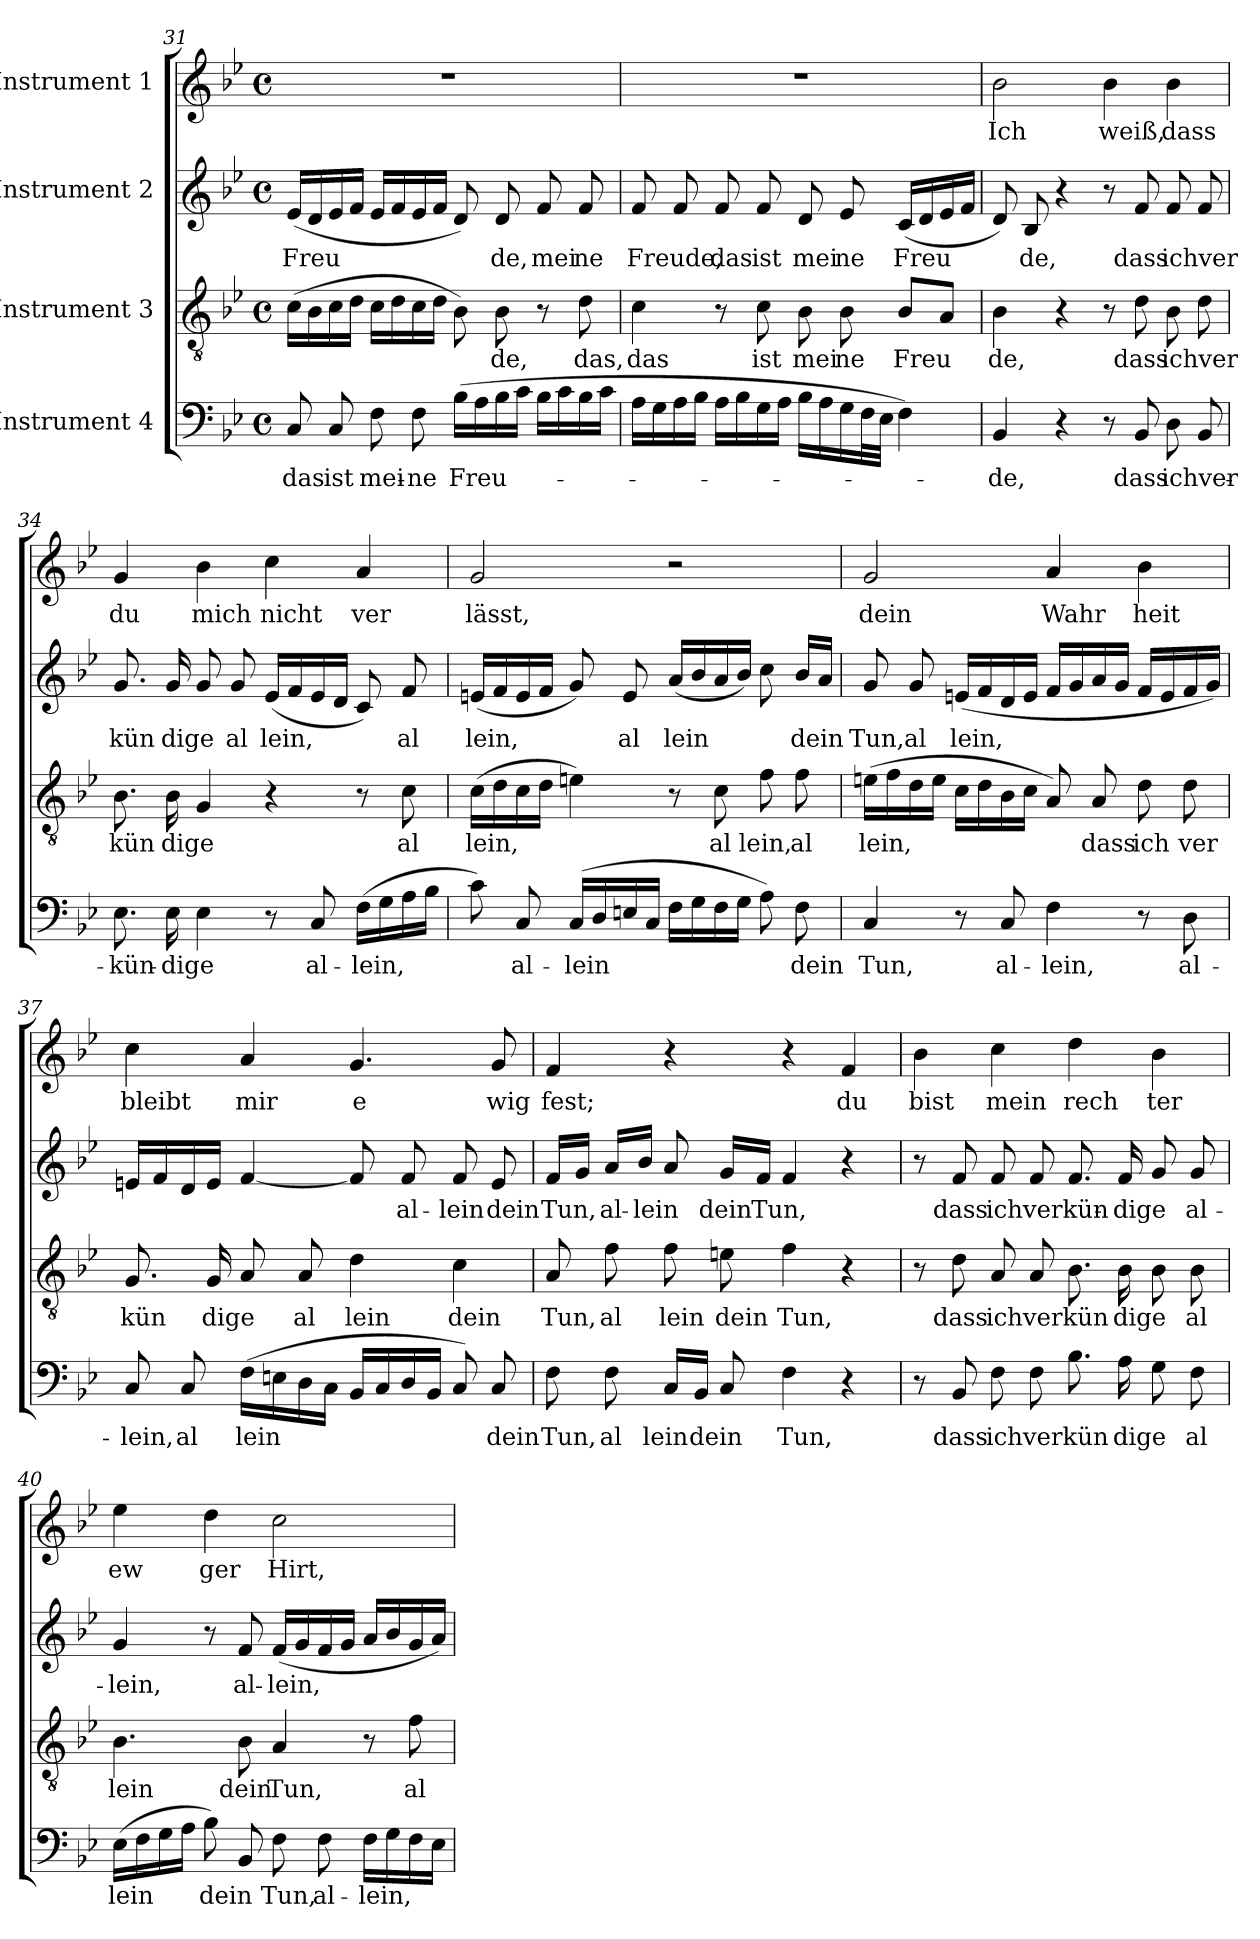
**kern	**text	**kern	**text	**kern	**text	**kern	**text
*part4	*part4	*part3	*part3	*part2	*part2	*part1	*part1
*staff4	*staff4	*staff3	*staff3	*staff2	*staff2	*staff1	*staff1
*I"Instrument 4	*	*I"Instrument 3	*	*I"Instrument 2	*	*I"Instrument 1	*
!!LO:LB:g=z
*clefF4	*	*clefGv2	*	*clefG2	*	*clefG2	*
*k[b-e-]	*	*k[b-e-]	*	*k[b-e-]	*	*k[b-e-]	*
*B-:	*	*B-:	*	*B-:	*	*B-:	*
*M4/4	*	*M4/4	*	*M4/4	*	*M4/4	*
*met(c)	*	*met(c)	*	*met(c)	*	*met(c)	*
=31	=31	=31	=31	=31	=31	=31	=31
!	!LO:LY:b:cj	!	!	!	!LO:LY:b	!	!
8C/	das	(>16c\L	.	(<16e-/L	Freu	1r	.
.	.	16B-\	.	16d/	.	.	.
!	!LO:LY:b:cj	!	!	!	!	!	!
8C/	ist	16c\	.	16e-/	.	.	.
.	.	16d\J	.	16f/J	.	.	.
!	!LO:LY:b:cj	!	!	!	!	!	!
8F\	mei-	16c\L	.	16e-/L	.	.	.
.	.	16d\	.	16f/	.	.	.
!	!LO:LY:b:cj	!	!	!	!	!	!
8F\	-ne	16c\	.	16e-/	.	.	.
.	.	16d\J	.	16f/J	.	.	.
!	!LO:LY:b	!	!	!	!	!	!
(>16B-\L	Freu-	8B-\)	.	8d/)	.	.	.
16A\	.	.	.	.	.	.	.
!	!	!	!LO:LY:b:cj	!	!LO:LY:b:cj	!	!
16B-\	.	8B-\	de,	8d/	de,	.	.
16c\J	.	.	.	.	.	.	.
!	!	!	!	!	!LO:LY:b:cj	!	!
16B-\L	.	8r	.	8f/	mei	.	.
16c\	.	.	.	.	.	.	.
!	!	!	!LO:LY:b:cj	!	!LO:LY:b:cj	!	!
16B-\	.	8d\	das,	8f/	ne	.	.
16c\J	.	.	.	.	.	.	.
=32	=32	=32	=32	=32	=32	=32	=32
!	!	!	!LO:LY:b:cj	!	!LO:LY:b:cj	!	!
16A\L	.	4c\	das	8f/	Freude,	1r	.
16G\	.	.	.	.	.	.	.
16A\	.	.	.	8f/	.	.	.
16B-\J	.	.	.	.	.	.	.
!	!	!	!	!	!LO:LY:b:cj	!	!
16A\L	.	8r	.	8f/	das	.	.
16B-\	.	.	.	.	.	.	.
!	!	!	!LO:LY:b:cj	!	!LO:LY:b:cj	!	!
16G\	.	8c\	ist	8f/	ist	.	.
16A\J	.	.	.	.	.	.	.
!	!	!	!LO:LY:b:cj	!	!LO:LY:b:cj	!	!
16B-\L	.	8B-\	mei	8d/	mei	.	.
16A\	.	.	.	.	.	.	.
!	!	!	!LO:LY:b:cj	!	!LO:LY:b:cj	!	!
16G\	.	8B-\	ne	8e-/	ne	.	.
32F\	.	.	.	.	.	.	.
32E-\J	.	.	.	.	.	.	.
!	!	!	!LO:LY:b	!	!LO:LY:b	!	!
4F\)	.	8B-/L	Freu	(<16c/L	Freu	.	.
.	.	.	.	16d/	.	.	.
.	.	8A/J	.	16e-/	.	.	.
.	.	.	.	16f/J	.	.	.
=33	=33	=33	=33	=33	=33	=33	=33
!	!LO:LY:b:cj	!	!LO:LY:b:cj	!	!	!	!LO:LY:b:cj
4BB-/	-de,	4B-\	de,	8d/)	.	2b-\	Ich
!	!	!	!	!	!LO:LY:b:cj	!	!
.	.	.	.	8B-/	de,	.	.
4r	.	4r	.	4r	.	.	.
!	!	!	!	!	!	!	!LO:LY:b:cj
8r	.	8r	.	8r	.	4b-\	weiß,
!	!LO:LY:b:cj	!	!LO:LY:b:cj	!	!LO:LY:b:cj	!	!
8BB-/	dass	8d\	dass	8f/	dass	.	.
!	!LO:LY:b	!	!LO:LY:b	!	!LO:LY:b	!	!LO:LY:b:cj
8D\	ichver-	8B-\	ichver	8f/	ichver	4b-\	dass
8BB-/	.	8d\	.	8f/	.	.	.
!!LO:LB:g=z
=34	=34	=34	=34	=34	=34	=34	=34
!	!LO:LY:b:cj	!	!LO:LY:b:cj	!	!LO:LY:b:cj	!	!LO:LY:b:cj
8.E-\	-kün-	8.B-\	kün	8.g/	kün	4g/	du
!	!LO:LY:b	!	!LO:LY:b	!	!LO:LY:b	!	!
16E-\	-dige	16B-\	dige	16g/	dige	.	.
!	!	!	!	!	!	!	!LO:LY:b:cj
4E-\	.	4G/	.	8g/	.	4b-\	mich
!	!	!	!	!	!LO:LY:b:cj	!	!
.	.	.	.	8g/	al	.	.
!	!	!	!	!	!LO:LY:b	!	!LO:LY:b:cj
8r	.	4r	.	(<16e-/L	lein,	4cc\	nicht
.	.	.	.	16f/	.	.	.
!	!LO:LY:b:cj	!	!	!	!	!	!
8C/	al-	.	.	16e-/	.	.	.
.	.	.	.	16d/J	.	.	.
!	!LO:LY:b	!	!	!	!	!	!LO:LY:b:cj
(>16F\L	-lein,	8r	.	8c/)	.	4a/	ver
16G\	.	.	.	.	.	.	.
!	!	!	!LO:LY:b:cj	!	!LO:LY:b:cj	!	!
16A\	.	8c\	al	8f/	al	.	.
16B-\J	.	.	.	.	.	.	.
=35	=35	=35	=35	=35	=35	=35	=35
!	!	!	!LO:LY:b	!	!LO:LY:b	!	!LO:LY:b:cj
8c\)	.	(>16c\L	lein,	(<16en/L	lein,	2g/	lässt,
.	.	16d\	.	16f/	.	.	.
!	!LO:LY:b:cj	!	!	!	!	!	!
8C/	al-	16c\	.	16e/	.	.	.
.	.	16d\J	.	16f/J	.	.	.
!	!LO:LY:b	!	!	!	!	!	!
(>16C/L	-lein	4en\)	.	8g/)	.	.	.
16D/	.	.	.	.	.	.	.
!	!	!	!	!	!LO:LY:b:cj	!	!
16En/	.	.	.	8e/	al	.	.
16C/J	.	.	.	.	.	.	.
!	!	!	!	!	!LO:LY:b	!	!
16F\L	.	8r	.	(>16a/L	lein	2r	.
16G\	.	.	.	16b-/	.	.	.
!	!	!	!LO:LY:b:cj	!	!	!	!
16F\	.	8c\	al	16a/	.	.	.
16G\J	.	.	.	16b-/J)	.	.	.
!	!	!	!LO:LY:b:cj	!	!	!	!
8A\)	.	8f\	lein,	8cc\	.	.	.
!	!LO:LY:b:cj	!	!LO:LY:b:cj	!	!LO:LY:b	!	!
8F\	dein	8f\	al	16b-/L	dein	.	.
.	.	.	.	16a/J	.	.	.
=36	=36	=36	=36	=36	=36	=36	=36
!	!LO:LY:b:cj	!	!LO:LY:b	!	!LO:LY:b:cj	!	!LO:LY:b:cj
4C/	Tun,	(>16en\L	lein,	8g/	Tun,	2g/	dein
.	.	16f\	.	.	.	.	.
!	!	!	!	!	!LO:LY:b:cj	!	!
.	.	16d\	.	8g/	al	.	.
.	.	16e\J	.	.	.	.	.
!	!	!	!	!	!LO:LY:b	!	!
8r	.	16c\L	.	(<16en/L	lein,	.	.
.	.	16d\	.	16f/	.	.	.
!	!LO:LY:b:cj	!	!	!	!	!	!
8C/	al-	16B-\	.	16d/	.	.	.
.	.	16c\J	.	16e/J	.	.	.
!	!LO:LY:b:cj	!	!	!	!	!	!LO:LY:b:cj
4F\	-lein,	8A/)	.	16f/L	.	4a/	Wahr
.	.	.	.	16g/	.	.	.
!	!	!	!LO:LY:b:cj	!	!	!	!
.	.	8A/	dass	16a/	.	.	.
.	.	.	.	16g/J	.	.	.
!	!	!	!LO:LY:b:cj	!	!	!	!LO:LY:b:cj
8r	.	8d\	ich	16f/L	.	4b-\	heit
.	.	.	.	16e/	.	.	.
!	!LO:LY:b:cj	!	!LO:LY:b:cj	!	!	!	!
8D\	al-	8d\	ver	16f/	.	.	.
.	.	.	.	16g/J)	.	.	.
!!LO:PB:g=z
=37	=37	=37	=37	=37	=37	=37	=37
!	!LO:LY:b:cj	!	!LO:LY:b:cj	!	!	!	!LO:LY:b:cj
8C/	-lein,	8.G/	kün	16en/L	.	4cc\	bleibt
.	.	.	.	16f/	.	.	.
!	!LO:LY:b:cj	!	!	!	!	!	!
8C/	al	.	.	16d/	.	.	.
!	!	!	!LO:LY:b	!	!	!	!
.	.	16G/	dige	16e/J	.	.	.
!	!LO:LY:b	!	!	!	!	!	!LO:LY:b:cj
(>16F\L	lein	8A/	.	[<4f/	.	4a/	mir
16En\	.	.	.	.	.	.	.
!	!	!	!LO:LY:b:cj	!	!	!	!
16D\	.	8A/	al	.	.	.	.
16C\J	.	.	.	.	.	.	.
!	!	!	!LO:LY:b:cj	!	!	!	!LO:LY:b:cj
16BB-/L	.	4d\	lein	8f/]	.	4.g/	e
16C/	.	.	.	.	.	.	.
!	!	!	!	!	!LO:LY:b:cj	!	!
16D/	.	.	.	8f/	al-	.	.
16BB-/J	.	.	.	.	.	.	.
!	!	!	!LO:LY:b:cj	!	!LO:LY:b:cj	!	!
8C/)	.	4c\	dein	8f/	-lein	.	.
!	!LO:LY:b:cj	!	!	!	!LO:LY:b:cj	!	!LO:LY:b:cj
8C/	dein	.	.	8e/	dein	8g/	wig
=38	=38	=38	=38	=38	=38	=38	=38
!	!LO:LY:b:cj	!	!LO:LY:b:cj	!	!LO:LY:b	!	!LO:LY:b:cj
8F\	Tun,	8A/	Tun,	16f/L	Tun,	4f/	fest;
.	.	.	.	16g/J	.	.	.
!	!LO:LY:b:cj	!	!LO:LY:b:cj	!	!LO:LY:b:cj	!	!
8F\	al	8f\	al	16a/L	al-	.	.
!	!	!	!	!	!LO:LY:b	!	!
.	.	.	.	16b-/J	-lein	.	.
!	!LO:LY:b	!	!LO:LY:b:cj	!	!	!	!
16C/L	lein	8f\	lein	8a/	.	4r	.
!	!LO:LY:b	!	!	!	!	!	!
16BB-/J	dein	.	.	.	.	.	.
!	!	!	!LO:LY:b:cj	!	!LO:LY:b	!	!
8C/	.	8en\	dein	16g/L	dein	.	.
!	!	!	!	!	!LO:LY:b	!	!
.	.	.	.	16f/J	Tun,	.	.
!	!LO:LY:b:cj	!	!LO:LY:b:cj	!	!	!	!
4F\	Tun,	4f\	Tun,	4f/	.	4r	.
!	!	!	!	!	!	!	!LO:LY:b:cj
4r	.	4r	.	4r	.	4f/	du
=39	=39	=39	=39	=39	=39	=39	=39
!	!	!	!	!	!	!	!LO:LY:b:cj
8r	.	8r	.	8r	.	4b-\	bist
!	!LO:LY:b:cj	!	!LO:LY:b:cj	!	!LO:LY:b:cj	!	!
8BB-/	dass	8d\	dass	8f/	dass	.	.
!	!LO:LY:b	!	!LO:LY:b	!	!LO:LY:b	!	!LO:LY:b:cj
8F\	ichverkün	8A/	ichverkün	8f/	ichverkün-	4cc\	mein
8F\	.	8A/	.	8f/	.	.	.
!	!	!	!	!	!	!	!LO:LY:b:cj
8.B-\	.	8.B-\	.	8.f/	.	4dd\	rech
!	!LO:LY:b	!	!LO:LY:b	!	!LO:LY:b	!	!
16A\	dige	16B-\	dige	16f/	-dige	.	.
!	!	!	!	!	!	!	!LO:LY:b:cj
8G\	.	8B-\	.	8g/	.	4b-\	ter
!	!LO:LY:b:cj	!	!LO:LY:b:cj	!	!LO:LY:b:cj	!	!
8F\	al	8B-\	al	8g/	al-	.	.
!!LO:LB:g=z
=40	=40	=40	=40	=40	=40	=40	=40
!	!LO:LY:b	!	!LO:LY:b:cj	!	!LO:LY:b:cj	!	!LO:LY:b:cj
(>16E-\L	lein	4.B-\	lein	4g/	-lein,	4ee-\	ew
16F\	.	.	.	.	.	.	.
16G\	.	.	.	.	.	.	.
16A\J	.	.	.	.	.	.	.
!	!LO:LY:b	!	!	!	!	!	!LO:LY:b:cj
8B-\)	dein	.	.	8r	.	4dd\	ger
!	!	!	!LO:LY:b:cj	!	!LO:LY:b:cj	!	!
8BB-/	.	8B-\	dein	8f/	al-	.	.
!	!LO:LY:b:cj	!	!LO:LY:b:cj	!	!LO:LY:b	!	!LO:LY:b:cj
8F\	Tun,	4A/	Tun,	(>16f/L	-lein,	2cc\	Hirt,
.	.	.	.	16g/	.	.	.
!	!LO:LY:b:cj	!	!	!	!	!	!
8F\	al-	.	.	16f/	.	.	.
.	.	.	.	16g/J	.	.	.
!	!LO:LY:b	!	!	!	!	!	!
16F\L	-lein,	8r	.	16a/L	.	.	.
16G\	.	.	.	16b-/	.	.	.
!	!	!	!LO:LY:b:cj	!	!	!	!
16F\	.	8f\	al-	16g/	.	.	.
16E-\J	.	.	.	16a/J)	.	.	.
=	=	=	=	=	=	=	=
*-	*-	*-	*-	*-	*-	*-	*-
